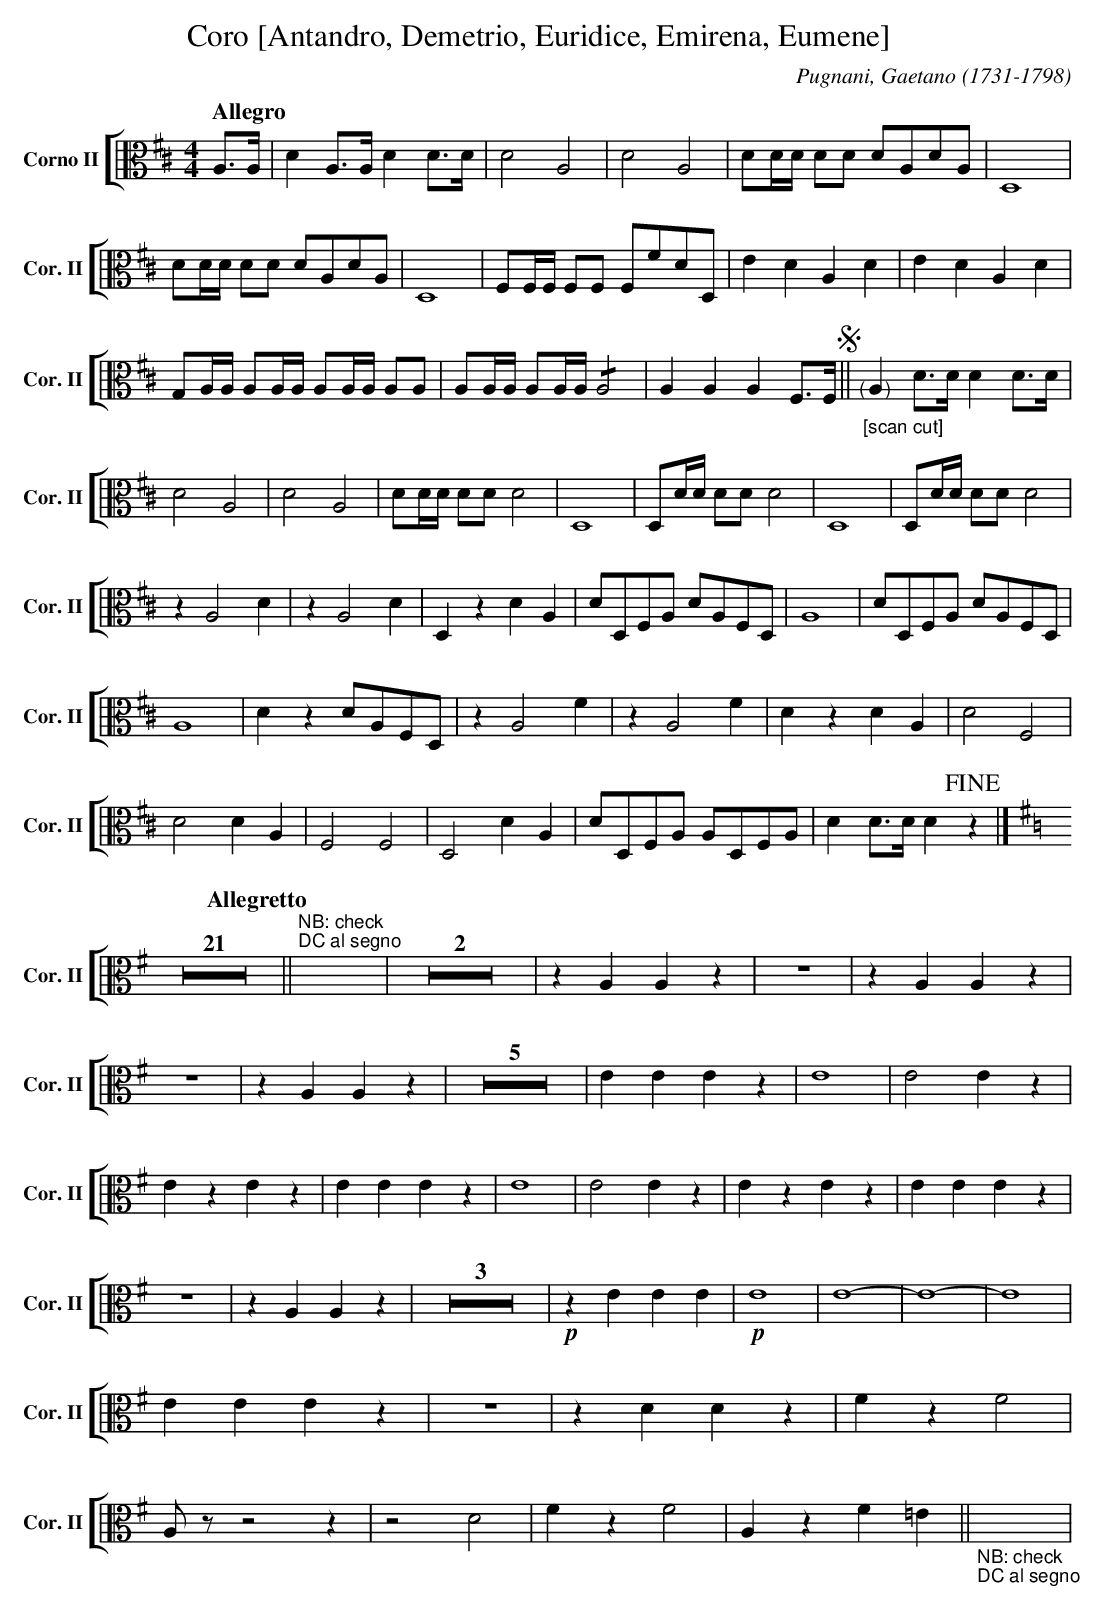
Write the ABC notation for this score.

X:1
T:Coro [Antandro, Demetrio, Euridice, Emirena, Eumene]
C:Pugnani, Gaetano (1731-1798)
M:4/4
L:1/4
K:D
V: 2 clef=alto name="Corno II" sname="Cor. II"
%%staves [( 2 )]
[Q:"Allegro"] A,/>A,/ | D A,/>A,/  D D/>D/ | D2A,2 | D2A,2 | D/D//D// D/D/ D/A,/D/A,/ | D,4 | D/D//D// D/D/ D/A,/D/A,/ | \
   D,4 | F,/F,//F,// F,/F,/ F,/F/D/D,/ | EDA,D | EDA,D | G,/A,//A,// A,/A,//A,// A,/A,//A,// A,/A,/ | A,/A,//A,// A,/A,//A,// !/!A,2 | A,A,A, F,/>F,/ !segno!|| \
   "_[scan cut]" "<(" ">)" A, D/>D/ D D/>D/ | D2A,2 |  D2A,2 | D/D//D// D/D/ D2 | D,4 | D,/D//D// D/D/ D2 | \
   D,4 | D,/D//D// D/D/ D2 | zA,2D | zA,2D | D,zDA, | D/D,/F,/A,/ D/A,/F,/D,/ | A,4 |\
   D/D,/F,/A,/ D/A,/F,/D,/ | A,4 | D z D/A,/F,/D,/ | z A,2 F |  z A,2 F | DzDA, | \
   D2F,2 | D2DA, | F,2F,2 | D,2 DA, | D/D,/F,/A,/ A,/D,/F,/A,/ | D D/>D/ D !fine! z |] \
[Q:"Allegretto"][K:G] Z21 || "^NB: check" "^DC al segno" X | Z2 | zA,A,z | Z | zA,A,z | Z | zA,A,z | Z5 | \
   EEEz | E4 | E2Ez | EzEz | EEEz | E4 | E2Ez | EzEz | EEEz | Z | zA, \
   A,z | Z3 | !p!zEEE | !p!E4 | E4- | E4- | E4 | EEEz | Z | \
   zDDz | FzF2 | A,/z/z2z | z2 D2 | FzF2 | A,zF=E || "_NB: check" "_DC al segno" X | \
